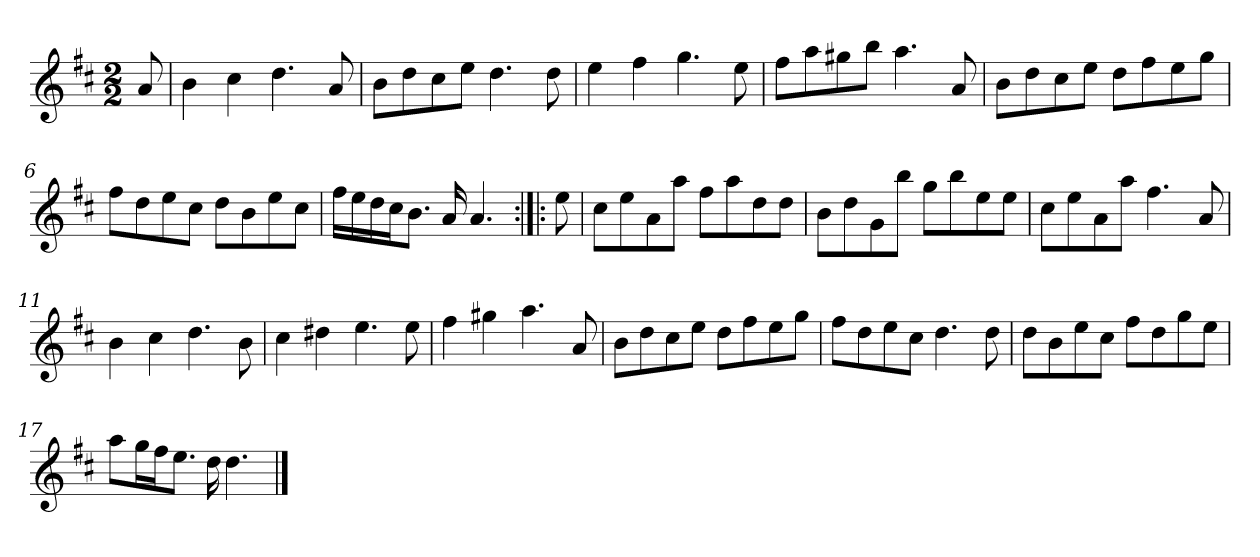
**kern
*part1
*staff1
*clefG2
*k[f#c#]
*D:
*M2/2
*MM120
=
8a
=1
4b
4cc#
4.dd
8a
=2
8b\L
8dd\
8cc#\
8ee\J
4.dd
8dd
=3
4ee
4ff#
4.gg
8ee
=4
8ff#\L
8aa\
8gg#X\
8bb\J
4.aa
8a
=5
8b\L
8dd\
8cc#\
8ee\J
8dd\L
8ff#\
8ee\
8gg\J
=6
8ff#\L
8dd\
8ee\
8cc#\J
8dd\L
8b\
8ee\
8cc#\J
=7
16ff#\LL
16ee\
16dd\
16cc#\J
8.b\J
16a
4.a
=:|!|:
8ee
=8
8cc#\L
8ee\
8a\
8aa\J
8ff#\L
8aa\
8dd\
8dd\J
=9
8b\L
8dd\
8g\
8bb\J
8gg\L
8bb\
8ee\
8ee\J
=10
8cc#\L
8ee\
8a\
8aa\J
4.ff#
8a
=11
4b
4cc#
4.dd
8b
=12
4cc#
4dd#X
4.ee
8ee
=13
4ff#
4gg#X
4.aa
8a
=14
8b\L
8dd\
8cc#\
8ee\J
8dd\L
8ff#\
8ee\
8gg\J
=15
8ff#\L
8dd\
8ee\
8cc#\J
4.dd
8dd
=16
8dd\L
8b\
8ee\
8cc#\J
8ff#\L
8dd\
8gg\
8ee\J
=17
8aa\L
16gg\L
16ff#\J
8.ee\J
16dd
4.dd
==
*-
